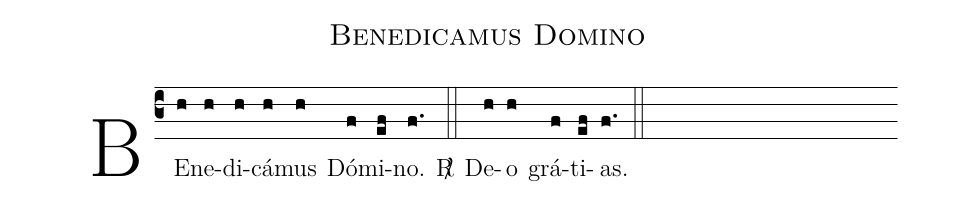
name: Benedicamus Domino;
%%
(c3) BE(h)ne(h)di(h)cá(h)mus(h) Dó(f)mi(ef)no.(f.) <v>\Rbar</v>(::) De(h)o(h) grá(f)ti(ef)as.(f.::)
